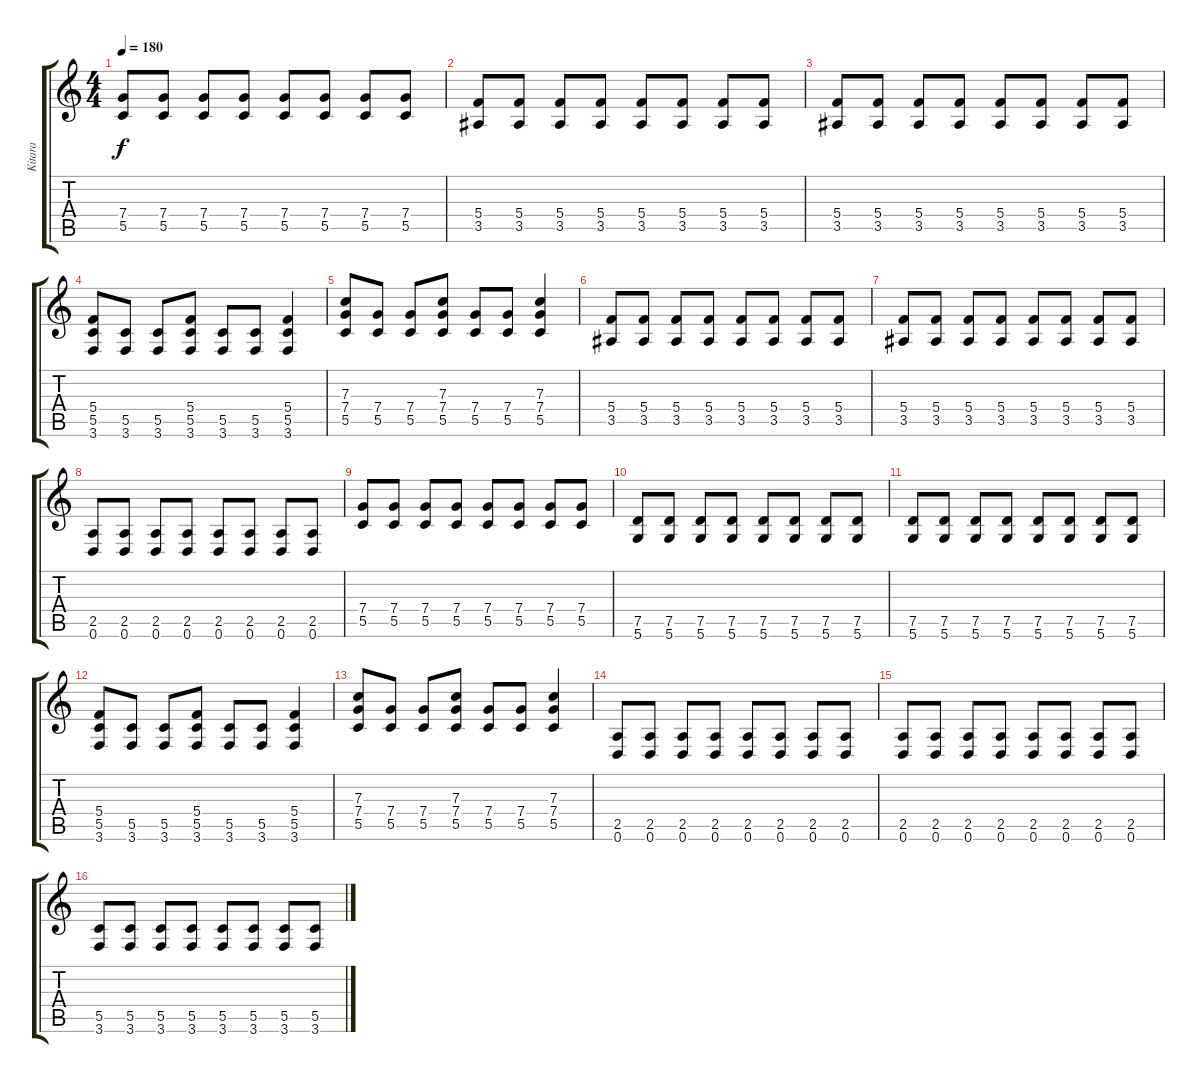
\track ("Kitara" "Kitara") {instrument distortionguitar}
\staff {score tabs}
\tuning (D4 A3 F3 C3 G2 D2) {hide}
\ts (4 4)
\tempo 180
\clef g2
\ks c
(7.4 5.5).8{dy f} (7.4 5.5).8 (7.4 5.5).8 (7.4 5.5).8 (7.4 5.5).8 (7.4 5.5).8 (7.4 5.5).8 (7.4 5.5).8 |
(5.4 3.5).8 (5.4 3.5).8 (5.4 3.5).8 (5.4 3.5).8 (5.4 3.5).8 (5.4 3.5).8 (5.4 3.5).8 (5.4 3.5).8 |
(5.4 3.5).8 (5.4 3.5).8 (5.4 3.5).8 (5.4 3.5).8 (5.4 3.5).8 (5.4 3.5).8 (5.4 3.5).8 (5.4 3.5).8 |
(5.4 5.5 3.6).8 (5.5 3.6).8 (5.5 3.6).8 (5.4 5.5 3.6).8 (5.5 3.6).8 (5.5 3.6).8 (5.4 5.5 3.6).4 |
(7.3 7.4 5.5).8 (7.4 5.5).8 (7.4 5.5).8 (7.3 7.4 5.5).8 (7.4 5.5).8 (7.4 5.5).8 (7.3 7.4 5.5).4 |
(5.4 3.5).8 (5.4 3.5).8 (5.4 3.5).8 (5.4 3.5).8 (5.4 3.5).8 (5.4 3.5).8 (5.4 3.5).8 (5.4 3.5).8 |
(5.4 3.5).8 (5.4 3.5).8 (5.4 3.5).8 (5.4 3.5).8 (5.4 3.5).8 (5.4 3.5).8 (5.4 3.5).8 (5.4 3.5).8 |
(2.5 0.6).8 (2.5 0.6).8 (2.5 0.6).8 (2.5 0.6).8 (2.5 0.6).8 (2.5 0.6).8 (2.5 0.6).8 (2.5 0.6).8 |
(7.4 5.5).8 (7.4 5.5).8 (7.4 5.5).8 (7.4 5.5).8 (7.4 5.5).8 (7.4 5.5).8 (7.4 5.5).8 (7.4 5.5).8 |
(7.5 5.6).8 (7.5 5.6).8 (7.5 5.6).8 (7.5 5.6).8 (7.5 5.6).8 (7.5 5.6).8 (7.5 5.6).8 (7.5 5.6).8 |
(7.5 5.6).8 (7.5 5.6).8 (7.5 5.6).8 (7.5 5.6).8 (7.5 5.6).8 (7.5 5.6).8 (7.5 5.6).8 (7.5 5.6).8 |
(5.4 5.5 3.6).8 (5.5 3.6).8 (5.5 3.6).8 (5.4 5.5 3.6).8 (5.5 3.6).8 (5.5 3.6).8 (5.4 5.5 3.6).4 |
(7.3 7.4 5.5).8 (7.4 5.5).8 (7.4 5.5).8 (7.3 7.4 5.5).8 (7.4 5.5).8 (7.4 5.5).8 (7.3 7.4 5.5).4 |
(2.5 0.6).8 (2.5 0.6).8 (2.5 0.6).8 (2.5 0.6).8 (2.5 0.6).8 (2.5 0.6).8 (2.5 0.6).8 (2.5 0.6).8 |
(2.5 0.6).8 (2.5 0.6).8 (2.5 0.6).8 (2.5 0.6).8 (2.5 0.6).8 (2.5 0.6).8 (2.5 0.6).8 (2.5 0.6).8 |
(5.5 3.6).8 (5.5 3.6).8 (5.5 3.6).8 (5.5 3.6).8 (5.5 3.6).8 (5.5 3.6).8 (5.5 3.6).8 (5.5 3.6).8
